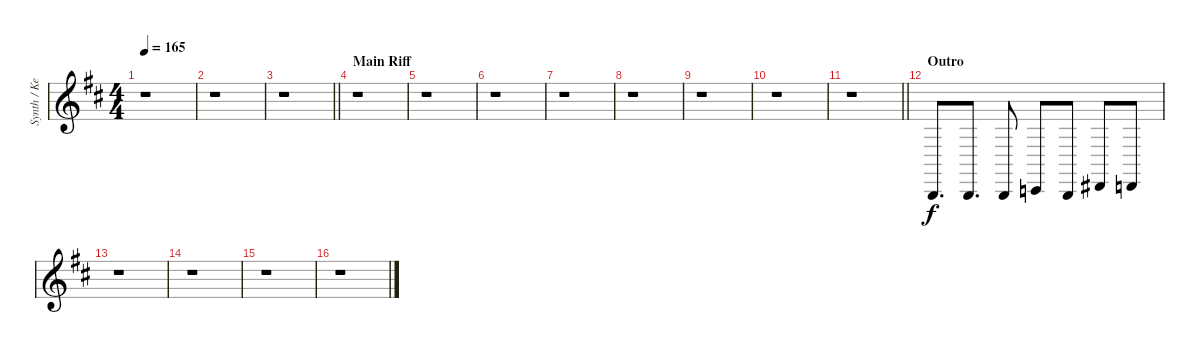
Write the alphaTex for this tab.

\track ("Synth / Keyboard VII" "Synth / Ke") {instrument lead2sawtooth}
\staff {score}
\tuning (Db4 Ab3 E3 B2 Gb2 B1) {hide}
\ts (4 4)
\tempo 165
\clef g2
\ks d
r.1{dy f} |
r.1 |
\barLineRight lightlight
r.1 |
\section ("" "Main Riff")
r.1 |
r.1 |
r.1 |
r.1 |
r.1 |
r.1 |
r.1 |
\barLineRight lightlight
r.1 |
\section ("" "Outro")
0.6.8{d volume 10} 0.6.8{d} 0.6.8 1.6.8 0.6.8 4.6.8 3.6.8 |
r.1 |
r.1 |
r.1 |
r.1
